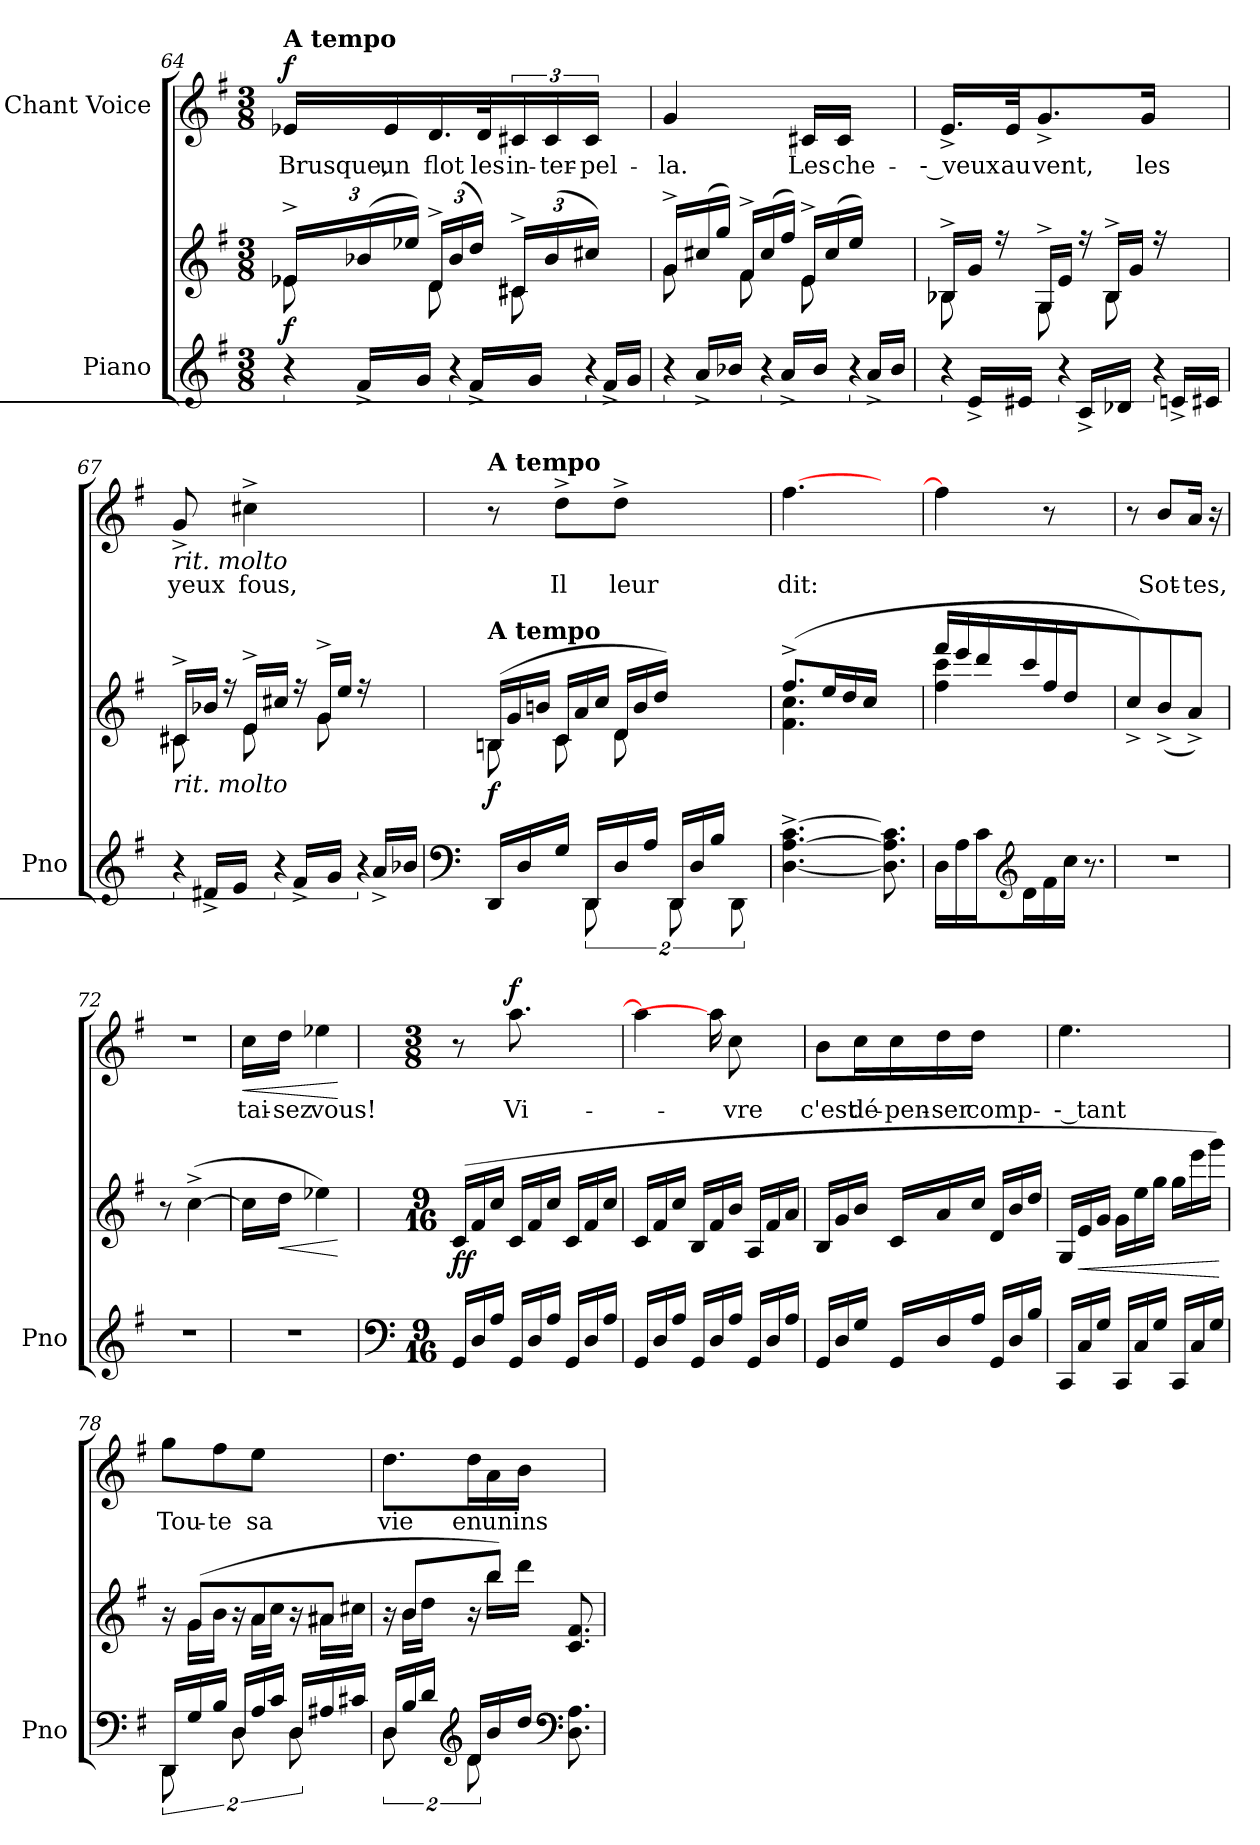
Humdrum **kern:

**kern	**kern	**dynam	**kern	**text	**dynam
*part2	*part2	*part2	*part1	*part1	*part1
*staff3	*staff2	*staff2/3	*staff1	*staff1	*staff1
*I"Piano	*	*	*I"Chant Voice	*	*
*I'Pno	*	*	*	*	*
*clefG2	*clefG2	*	*clefG2	*	*
*k[f#]	*k[f#]	*	*k[f#]	*	*
*M3/8	*M3/8	*	*M3/8	*	*
=64	=64	=64	=64	=64	=64
!LO:N:vis=16	!	!	!	!	!
*	*Xbrackettup	*	*	*	*
*	*^	*	*	*	*
!	!	!	!	!LO:TX:a:B:t=A tempo	!	!
!	!	!	!LO:DY:b	!	!LO:LY:b	!LO:DY:a
24r	24e-X^/LL	8e-\	f	16e-X/LL	Brusque,	f
16f#^/LL	(<24b-X/	.	.	.	.	.
!	!	!	!	!	!LO:LY:b	!
.	.	.	.	16e-/	un	.
.	24ee-X/JJ)	.	.	.	.	.
16g/JJ	.	.	.	.	.	.
!	!	!	!	!	!LO:LY:b	!
.	24d^/LL	8d\	.	16.d/	flot	.
!LO:N:vis=16	!	!	!	!	!	!
24r	(<24b-/	.	.	.	.	.
16f#^/LL	24dd/JJ)	.	.	.	.	.
!	!	!	!	!	!LO:LY:b	!
.	.	.	.	32d/K	les	.
!	!	!	!	!	!LO:LY:b	!
.	24c#X^/LL	8c#\	.	24c#X/	in-	.
16g/JJ	.	.	.	.	.	.
!	!	!	!	!	!LO:LY:b	!
.	(<24b-/	.	.	24c#/	-ter-	.
!LO:N:vis=16	!	!	!	!	!LO:LY:b	!
24r	24cc#X/JJ)	.	.	24c#/JJ	-pel-	.
16f#^/LL	8ryy	8ryy	.	8ryy	.	.
16g/JJ	.	.	.	.	.	.
=65	=65	=65	=65	=65	=65	=65
!LO:N:vis=16	!	!	!	!	!	!
*	*Xtuplet	*	*	*	*	*
!	!	!	!	!	!LO:LY:b	!
24r	24g^/LL	8g\	.	4g/	-la.	.
16a^/LL	(<24cc#X/	.	.	.	.	.
.	24gg/JJ)	.	.	.	.	.
16b-X/JJ	.	.	.	.	.	.
.	24f#^/LL	8f#\	.	.	.	.
!LO:N:vis=16	!	!	!	!	!	!
24r	(<24cc#/	.	.	.	.	.
16a^/LL	24ff#/JJ)	.	.	.	.	.
!	!	!	!	!	!LO:LY:b	!
.	24e^/LL	8e\	.	16c#X/LL	Les	.
16b-/JJ	.	.	.	.	.	.
.	(<24cc#/	.	.	.	.	.
!	!	!	!	!	!LO:LY:b	!
.	.	.	.	16c#/JJ	che-	.
!LO:N:vis=16	!	!	!	!	!	!
24r	24ee/JJ)	.	.	.	.	.
16a^/LL	8ryy	8ryy	.	8ryy	.	.
16b-/JJ	.	.	.	.	.	.
!!LO:LB:g=z
=66	=66	=66	=66	=66	=66	=66
!LO:N:vis=16	!	!	!	!	!LO:LY:b	!
24r	24B-X^/LL	8B-\	.	16.e^>/LL	-- veux	.
16c^/LL	24g/JJ	.	.	.	.	.
.	24r	.	.	.	.	.
!	!	!	!	!	!LO:LY:b	!
.	.	.	.	32e/Jk	au	.
16c#X/JJ	.	.	.	.	.	.
!	!	!	!	!	!LO:LY:b	!
.	24G^/LL	8G\	.	8.g^>/	vent,	.
!LO:N:vis=16	!	!	!	!	!	!
24r	24e/JJ	.	.	.	.	.
16A^/LL	24r	.	.	.	.	.
.	24B-^/LL	8B-\	.	.	.	.
16B-X/JJ	.	.	.	.	.	.
.	24g/JJ	.	.	.	.	.
!	!	!	!	!	!LO:LY:b	!
.	.	.	.	16g/Jk	les	.
!LO:N:vis=16	!	!	!	!	!	!
24r	24r	.	.	.	.	.
16cn^/LL	8ryy	8ryy	.	8ryy	.	.
16c#X/JJ	.	.	.	.	.	.
=67	=67	=67	=67	=67	=67	=67
!	!	!	!	!LO:TX:b:i:t=rit. molto	!	!
!	!LO:TX:b:i:t=rit.  molto	!	!	!	!	!
!LO:N:vis=16	!	!	!	!	!LO:LY:b	!
24r	24c#X^/LL	8c#\	.	8g^>/	yeux	.
16d#X^/LL	24b-X/JJ	.	.	.	.	.
.	24r	.	.	.	.	.
16e/JJ	.	.	.	.	.	.
!	!	!	!	!	!LO:LY:b	!
.	24e^/LL	8e\	.	4cc#X^\	fous,	.
!LO:N:vis=16	!	!	!	!	!	!
24r	24cc#j/JJ	.	.	.	.	.
16f#^/LL	24r	.	.	.	.	.
.	24g^/LL	8g\	.	.	.	.
16g/JJ	.	.	.	.	.	.
.	24ee/JJ	.	.	.	.	.
!LO:N:vis=16	!	!	!	!	!	!
24r	24r	.	.	.	.	.
16a^/LL	8ryy	8ryy	.	8ryy	.	.
16b-X/JJ	.	.	.	.	.	.
=68	=68	=68	=68	=68	=68	=68
*clefF4	*	*	*	*	*	*
*^	*	*	*	*	*	*
!	!	!	!	!	!LO:TX:a:B:t=A tempo	!	!
!	!	!LO:TX:a:B:t=A tempo	!	!	!	!	!
!	!	!	!	!LO:DY:b	!	!	!
16DD/LL	8.ryy	(24Bn/LL	8B\	f	8r	.	.
.	.	24g/	.	.	.	.	.
16D/	.	.	.	.	.	.	.
.	.	24bn/JJ	.	.	.	.	.
!	!	!	!	!	!	!LO:LY:b	!
16G/JJ	.	24c/LL	8c\	.	8dd^\L	Il	.
.	.	24a/	.	.	.	.	.
16DD/LL	16%3DD\	.	.	.	.	.	.
.	.	24cc/JJ	.	.	.	.	.
!	!	!	!	!	!	!LO:LY:b	!
16D/	.	24d/LL	8d\	.	8dd^\J	leur	.
.	.	24b/	.	.	.	.	.
16A/JJ	.	.	.	.	.	.	.
.	.	24dd/JJ)	.	.	.	.	.
16DD/LL	16%3DD\	4.ryy	4.ryy	.	4.ryy	.	.
16D/	.	.	.	.	.	.	.
16B/JJ	.	.	.	.	.	.	.
8.ryy	16%3DD\	.	.	.	.	.	.
!!LO:PB:g=z
=69	=69	=69	=69	=69	=69	=69	=69
!	!	!	!	!	!	!LO:LY:b	!
*v	*v	*	*	*	*	*	*
[4.D\^ [4.A\^ [4.c\^	(8.ff#^/L	4.f#\ 4.cc\	.	[4.ff#\	dit:	.
.	16ee</L	.	.	.	.	.
.	16dd</	.	.	.	.	.
.	16cc</JJ	.	.	.	.	.
8.D\] 8.A\] 8.c\]	8.ryy	8.ryy	.	8.ryy	.	.
=70	=70	=70	=70	=70	=70	=70
16D\LL	16fff#/LL	4ff#\ 4ccc\	.	4ff#\]	.	.
16A\	16eee</	.	.	.	.	.
16c\J	16ddd</	.	.	.	.	.
*clefG2	*	*	*	*	*	*
16d\L	16ccc</	.	.	.	.	.
16f#\	16ff#</	8ryy	.	8r	.	.
16cc\JJ	16dd</J	.	.	.	.	.
!LO:N:vis=8.	!	!	!	!	!	!
8r	8ryy	8ryy	.	8ryy	.	.
*	*v	*v	*	*	*	*
=71	=71	=71	=71	=71	=71
4.r	8cc<^/)	.	8r	.	.
!	!	!	!	!LO:LY:b	!
.	(>8b<^/	.	8b/L	Sot-	.
!	!	!	!	!LO:LY:b	!
.	8a<^/J)	.	16a/Jk	-tes,	.
.	.	.	16r	.	.
=72	=72	=72	=72	=72	=72
4.r	8r	.	4.r	.	.
.	([4cc^\	.	.	.	.
=73	=73	=73	=73	=73	=73
!	!	!	!	!LO:LY:b	!LO:HP:b
4.r	16cc\LL]	.	16cc\LL	tai-	<
!	!	!LO:HP:b	!	!LO:LY:b	!
.	16dd\JJ	<	16dd\JJ	-sez	.
!	!	!	!	!LO:LY:b	!
.	4ee-X\)	.	4ee-X\	vous!	.
.	.	[	.	.	[
!!LO:LB:g=z
=74	=74	=74	=74	=74	=74
*clefF4	*	*	*	*	*
*M9/16	*M9/16	*	*M3/8	*	*
!	!	!LO:DY:b	!LO:N:vis=8	!	!
16GG/LL	(16c/LL	ff	8.r	.	.
16D/	16f#/	.	.	.	.
16A/JJ	16cc/JJ	.	.	.	.
!	!	!	!	!LO:LY:b	!LO:DY:a
16GG/LL	16c/LL	.	[8.aa\	Vi-	f
16D/	16f#/	.	.	.	.
16A/JJ	16cc/JJ	.	.	.	.
16GG/LL	16c/LL	.	8.ryy	.	.
16D/	16f#/	.	.	.	.
16A/JJ	16cc/JJ	.	.	.	.
=75	=75	=75	=75	=75	=75
16GG/LL	16c/LL	.	4aa\]	.	.
16D/	16f#/	.	.	.	.
16A/JJ	16cc/JJ	.	.	.	.
16GG/LL	16B/LL	.	.	.	.
16D/	16f#/	.	16aa\_	.	.
!	!	!	!	!LO:LY:b	!
16A/JJ	16b/JJ	.	8cc\	-vre	.
16GG/LL	16A/LL	.	.	.	.
16D/	16f#/	.	8ryy	.	.
16A/JJ	16a/JJ	.	.	.	.
=76	=76	=76	=76	=76	=76
!	!	!	!	!LO:LY:b	!
16GG/LL	16B/LL	.	8b\L	c'est	.
16D/	16g/	.	.	.	.
!	!	!	!	!LO:LY:b	!
16G/JJ	16b/JJ	.	16cc\L	dé-	.
!	!	!	!	!LO:LY:b	!
16GG/LL	16c/LL	.	16cc\	-pen-	.
!	!	!	!	!LO:LY:b	!
16D/	16a/	.	16dd\	-ser	.
!	!	!	!	!LO:LY:b	!
16A/JJ	16cc/JJ	.	16dd\JJ	comp-	.
16GG/LL	16d/LL	.	8.ryy	.	.
16D/	16b/	.	.	.	.
16B/JJ	16dd/JJ	.	.	.	.
!!LO:LB:g=z
=77	=77	=77	=77	=77	=77
!	!	!	!	!LO:LY:b	!
16CC/LL	16G/LL	.	4.ee\	-- tant	.
!	!	!LO:HP:b	!	!	!
16C/	16e/	<	.	.	.
16G/JJ	16g/JJ	.	.	.	.
16CC/LL	16g\LL	.	.	.	.
16C/	16ee\	.	.	.	.
16G/JJ	16gg\JJ	.	.	.	.
16CC/LL	16gg\LL	.	8.ryy	.	.
16C/	16eee\	.	.	.	.
16G/JJ	16ggg\JJ)	.	.	.	.
.	.	[	.	.	.
=78	=78	=78	=78	=78	=78
*^	*^	*	*	*	*
!	!	!	!	!	!	!LO:LY:b	!
16DD/LL	16%3DD\	16r	16ryy	.	8gg\L	Tou-	.
16G/	.	(8g/L	16g\LL	.	.	.	.
!	!	!	!	!	!	!LO:LY:b	!
16B/JJ	.	.	16b\JJ	.	8ff#\	-te	.
16D/LL	16%3D\	16r	16ryy	.	.	.	.
!	!	!	!	!	!	!LO:LY:b	!
16A/	.	8a/	16a\LL	.	8ee\J	sa	.
16c/JJ	.	.	16cc\JJ	.	.	.	.
16D/LL	16%3D\	16r	16ryy	.	8.ryy	.	.
16A#X/	.	8a#X/J	16a#\LL	.	.	.	.
16c#X/JJ	.	.	16cc#X\JJ	.	.	.	.
=79	=79	=79	=79	=79	=79	=79	=79
!	!	!	!	!	!	!LO:LY:b	!
16D/LL	16%3D\	16r	16ryy	.	8.dd\L	vie	.
16B/	.	8b/L	16b\LL	.	.	.	.
16d/JJ	.	.	16dd\JJ	.	.	.	.
*clefG2	*	*	*	*	*	*	*
!	!	!	!	!	!	!LO:LY:b	!
16d/LL	16%3d\	16r	16ryy	.	16dd\L	en	.
!	!	!	!	!	!	!LO:LY:b	!
16b/	.	8bb/J)	16bb\LL	.	16a\	un	.
!	!	!	!	!	!	!LO:LY:b	!
16dd/JJ	.	.	16ddd\JJ	.	16b\JJ	ins-	.
*clefF4	*	*	*	*	*	*	*
8.D\ 8.A\	8.ryy	8.c/ 8.f#/	8.ryy	.	8.ryy	.	.
*v	*v	*	*	*	*	*	*
*	*v	*v	*	*	*	*
=	=	=	=	=	=
*-	*-	*-	*-	*-	*-
